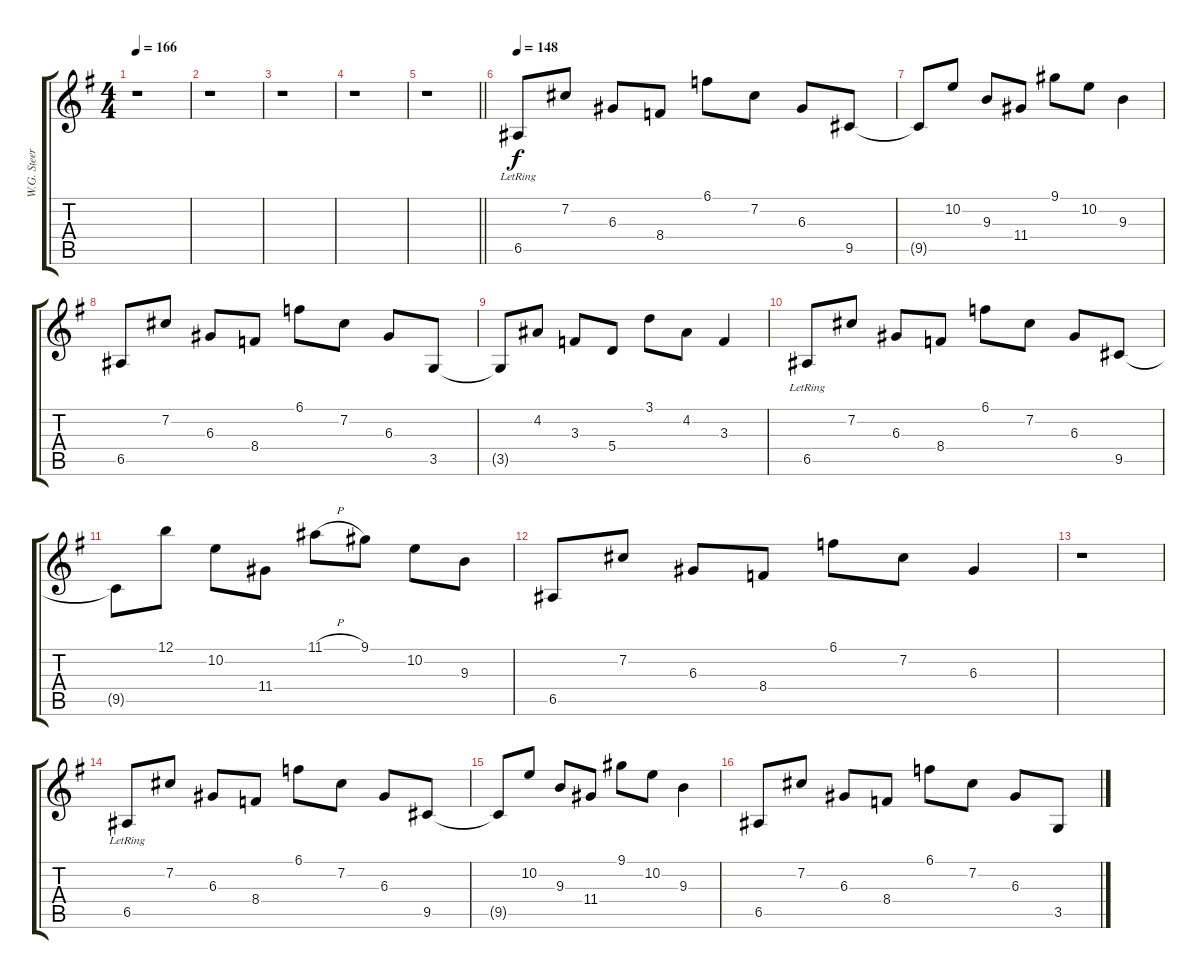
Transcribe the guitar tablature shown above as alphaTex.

\track ("W.G. Steer " "W.G. Steer") {instrument acousticguitarsteel}
\staff {score tabs}
\tuning (B3 Gb3 D3 A2 E2 B1) {hide}
\ts (4 4)
\tempo 166
\clef g2
\ks g
r.1{dy f} |
r.1 |
r.1 |
r.1 |
\barLineRight lightlight
r.1 |
\tempo 148
6.5{lr}.8 7.2.8 6.3.8 8.4.8 6.1.8 7.2.8 6.3.8 9.5.8 |
9.5{t}.8 10.2.8 9.3.8 11.4.8 9.1.8 10.2.8 9.3.4 |
6.5.8 7.2.8 6.3.8 8.4.8 6.1.8 7.2.8 6.3.8 3.5.8 |
3.5{t}.8 4.2.8 3.3.8 5.4.8 3.1.8 4.2.8 3.3.4 |
6.5{lr}.8 7.2.8 6.3.8 8.4.8 6.1.8 7.2.8 6.3.8 9.5.8 |
9.5{t}.8 12.1.8 10.2.8 11.4.8 11.1{h}.8 9.1.8 10.2.8 9.3.8 |
6.5.8 7.2.8 6.3.8 8.4.8 6.1.8 7.2.8 6.3.4 |
r.1 |
6.5{lr}.8 7.2.8 6.3.8 8.4.8 6.1.8 7.2.8 6.3.8 9.5.8 |
9.5{t}.8 10.2.8 9.3.8 11.4.8 9.1.8 10.2.8 9.3.4 |
6.5.8 7.2.8 6.3.8 8.4.8 6.1.8 7.2.8 6.3.8 3.5.8
